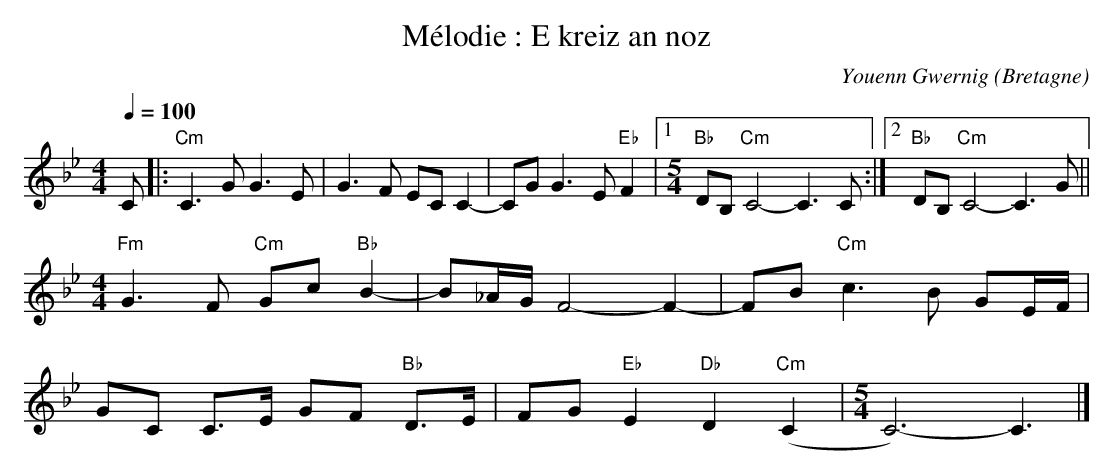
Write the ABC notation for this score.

X:1
T:Mélodie : E kreiz an noz
C:Youenn Gwernig
O:Bretagne
M:4/4
L:1/8
Q:1/4=100
K:Bbmaj
C |: "Cm"C3 G G3 E | G3 F EC C2- | CG G3 E "Eb"F2 |1 [M:5/4] "Bb"DB, "Cm"C4- C3 C :|2 "Bb"DB, "Cm"C4- C3 G ||
[M:4/4]
"Fm"G3 F "Cm"Gc "Bb"B2- | B_A/G/ F4- F2- | FB "Cm"c3 B GE/F/ |
GC C>E GF "Bb"D>E | FG "Eb"E2 "Db"D2 ("Cm"C2 | [M:5/4] C6-) C3 |]
